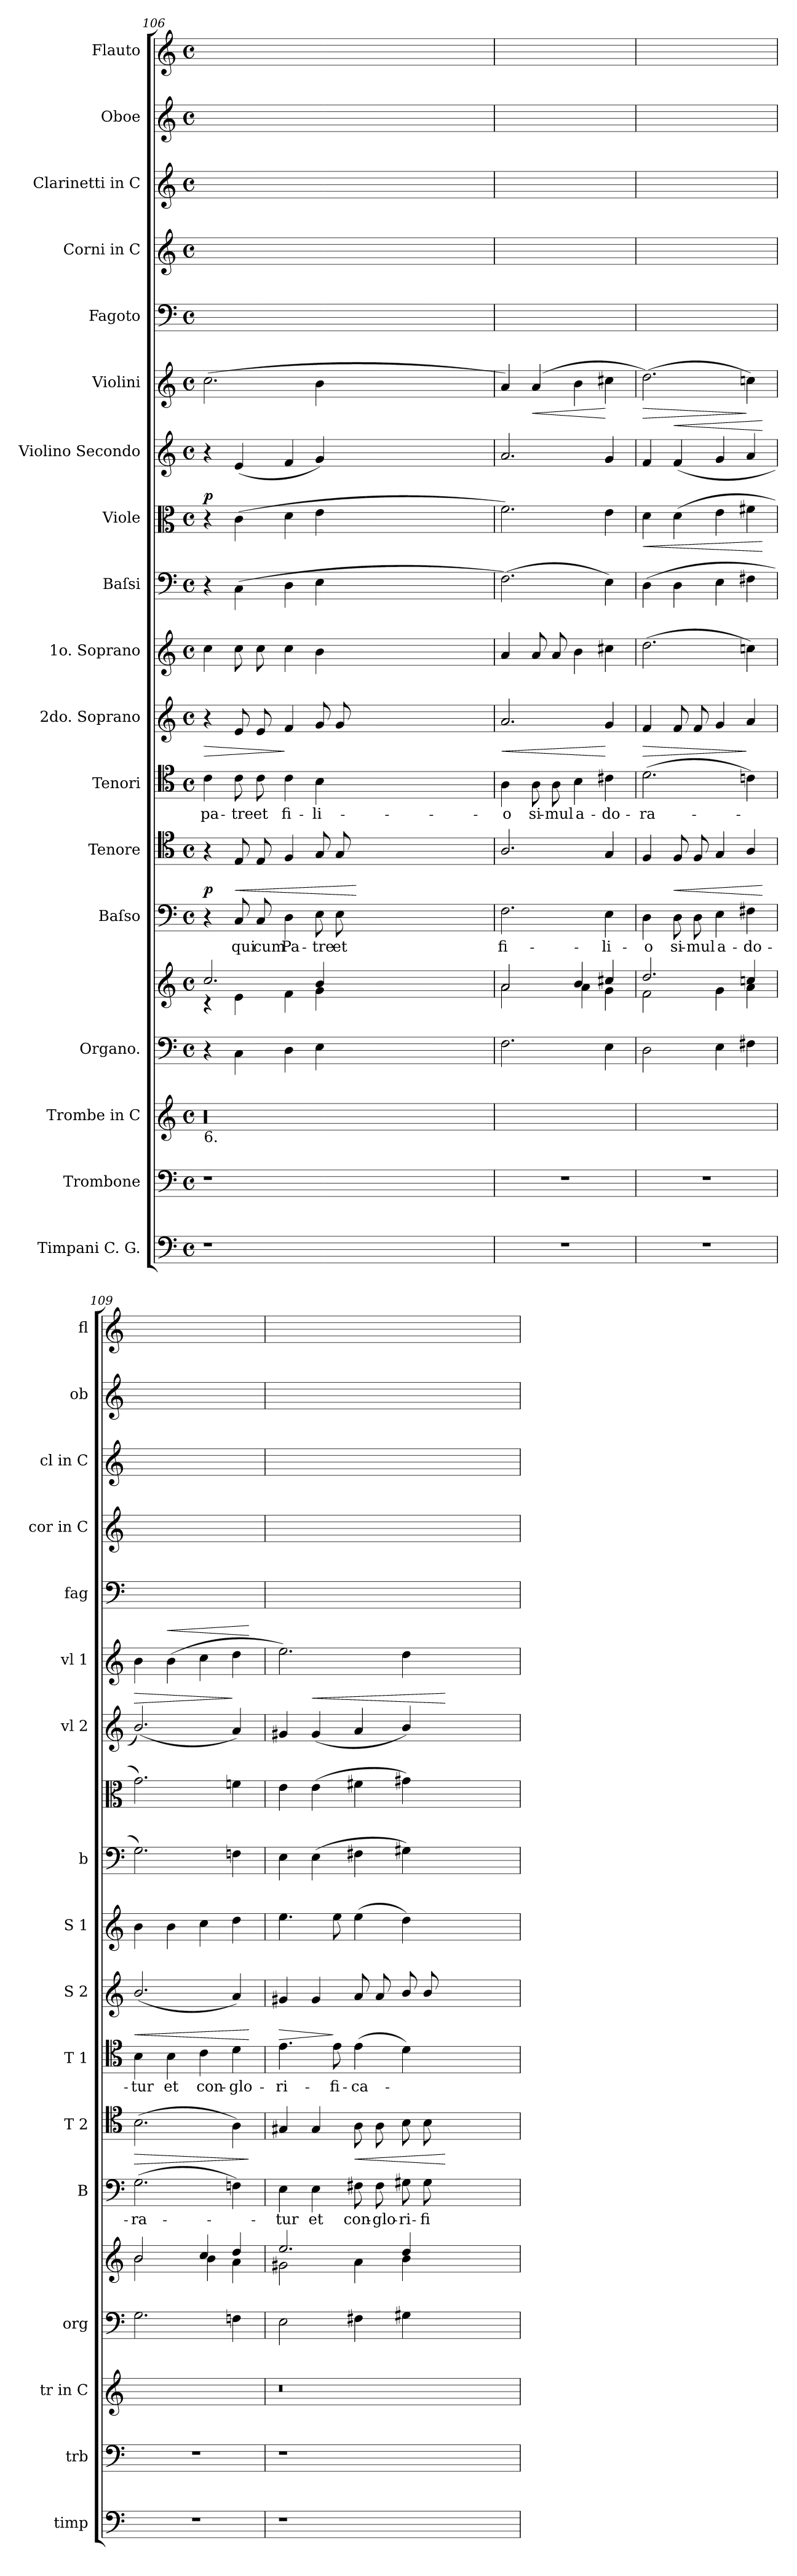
**kern	**kern	**kern	**kern	**kern	**kern	**text	**dynam	**kern	**kern	**text	**dynam	**kern	**kern	**kern	**kern	**dynam	**kern	**dynam	**kern	**dynam	**kern	**kern	**kern	**kern	**kern
*part18	*part17	*part16	*part15	*part15	*part14	*part14	*part14	*part13	*part12	*part12	*part12	*part11	*part10	*part9	*part8	*part8	*part7	*part7	*part6	*part6	*part5	*part4	*part3	*part2	*part1
*staff19	*staff18	*staff17	*staff16	*staff15	*staff14	*staff14	*staff14	*staff13	*staff12	*staff12	*staff12	*staff11	*staff10	*staff9	*staff8	*staff8	*staff7	*staff7	*staff6	*staff6	*staff5	*staff4	*staff3	*staff2	*staff1
*I"Timpani C. G.	*I"Trombone	*I"Trombe in C	*I"Organo.	*	*I"Baſso	*	*	*I"Tenore	*I"Tenori	*	*	*I"2do. Soprano	*I"1o. Soprano	*I"Baſsi	*I"Viole	*	*I"Violino Secondo	*	*I"Violini	*	*I"Fagoto	*I"Corni in C	*I"Clarinetti in C	*I"Oboe	*I"Flauto
*I'timp	*I'trb	*I'tr in C	*I'org	*	*I'B	*	*	*I'T 2	*I'T 1	*	*	*I'S 2	*I'S 1	*I'b	*	*	*I'vl 2	*	*I'vl 1	*	*I'fag	*I'cor in C	*I'cl in C	*I'ob	*I'fl
*clefF4	*clefF4	*clefG2	*clefF4	*clefG2	*clefF4	*	*	*clefC4	*clefC4	*	*	*clefG2	*clefG2	*clefF4	*clefC3	*	*clefG2	*	*clefG2	*	*clefF4	*clefG2	*clefG2	*clefG2	*clefG2
*k[]	*k[]	*k[]	*k[]	*k[]	*k[]	*	*	*k[]	*k[]	*	*	*k[]	*k[]	*k[]	*k[]	*	*k[]	*	*k[]	*	*k[]	*k[]	*k[]	*k[]	*k[]
*M4/4	*M4/4	*M4/4	*M4/4	*M4/4	*M4/4	*	*	*M4/4	*M4/4	*	*	*M4/4	*M4/4	*M4/4	*M4/4	*	*M4/4	*	*M4/4	*	*M4/4	*M4/4	*M4/4	*M4/4	*M4/4
*met(c)	*met(c)	*met(c)	*met(c)	*met(c)	*met(c)	*	*	*met(c)	*met(c)	*	*	*met(c)	*met(c)	*met(c)	*met(c)	*	*met(c)	*	*met(c)	*	*met(c)	*met(c)	*met(c)	*met(c)	*met(c)
=106	=106	=106	=106	=106	=106	=106	=106	=106	=106	=106	=106	=106	=106	=106	=106	=106	=106	=106	=106	=106	=106	=106	=106	=106	=106
*	*	*	*	*^	*	*	*	*	*	*	*	*	*	*	*	*	*	*	*	*	*	*	*	*	*
!	!	!LO:TX:b:t=6.	!	!	!	!	!	!	!	!	!	!	!	!	!	!	!	!	!	!	!	!	!	!	!	!
!	!	!	!	!	!	!	!	!LO:DY:a	!	!	!	!LO:HP:a	!	!	!	!	!LO:DY:a	!	!	!	!	!	!	!	!	!
1r	1r	00r	4r	2.cc/	4r	4r	.	p	4r	4c\	pa-	>	4r	4cc\	4r	4r	p	4r	.	(2.cc\	.	1ryy	1ryy	1ryy	1ryy	1ryy
!	!	!	!	!	!	!	!	!LO:HP:a	!	!	!	!	!	!	!	!	!	!	!	!	!	!	!	!	!	!
.	.	.	4C\	.	4e\	8C/	qui	<	8E/	8c\	-tre	.	8e/	8cc\	(4C\	(4c\	.	(4e/	.	.	.	.	.	.	.	.
.	.	.	.	.	.	8C/	cum	.	8E/	8c\	et	.	8e/	8cc\	.	.	.	.	.	.	.	.	.	.	.	.
.	.	.	4D\	.	4f\	4D\	Pa-	.	4F/	4c\	fi-	]	4f/	4cc\	4D\	4d\	.	4f/	.	.	.	.	.	.	.	.
.	.	.	4E\	4b/	4g\	8E\	-tre	.	8G/	4B\	-li-	.	8g/	4b\	4E\	4e\	.	4g/)	.	4b\	.	.	.	.	.	.
.	.	.	.	.	.	8E\	et	.	8G/	.	.	.	8g/	.	.	.	.	.	.	.	.	.	.	.	.	.
0.ryy	0.ryy	.	0.ryy	0.ryy	0.ryy	0.ryy	.	[	0.ryy	0.ryy	.	.	0.ryy	0.ryy	0.ryy	0.ryy	.	0.ryy	.	0.ryy	.	0.ryy	0.ryy	0.ryy	0.ryy	0.ryy
=107	=107	=107	=107	=107	=107	=107	=107	=107	=107	=107	=107	=107	=107	=107	=107	=107	=107	=107	=107	=107	=107	=107	=107	=107	=107	=107
!	!	!	!	!	!	!	!	!	!	!	!	!LO:HP:a	!	!	!	!	!	!	!	!	!	!	!	!	!	!
1r	1r	1ryy	2.F\	2a/	2a\	2.F\	fi-	.	2.A/	4A\	-o	<	2.a/	4a/	(2.F\)	2.f\)	.	2.a/	.	4a/)	.	1ryy	1ryy	1ryy	1ryy	1ryy
!	!	!	!	!	!	!	!	!	!	!	!	!	!	!	!	!	!	!	!	!	!LO:HP:b	!	!	!	!	!
.	.	.	.	.	.	.	.	.	.	8A\	si-	.	.	8a/	.	.	.	.	.	(4a/	<	.	.	.	.	.
.	.	.	.	.	.	.	.	.	.	8A\	-mul	.	.	8a/	.	.	.	.	.	.	.	.	.	.	.	.
.	.	.	.	4b/	4a\	.	.	.	.	4B\	a-	.	.	4b\	.	.	.	.	.	4b\	.	.	.	.	.	.
.	.	.	4E\	4cc#X/	4g\	4E\	-li-	.	4G/	4c#X\	-do-	[	4g/	4cc#X\	4E\)	4e\	.	4g/	.	4cc#X\	[	.	.	.	.	.
=108	=108	=108	=108	=108	=108	=108	=108	=108	=108	=108	=108	=108	=108	=108	=108	=108	=108	=108	=108	=108	=108	=108	=108	=108	=108	=108
!	!	!	!	!	!	!	!	!	!	!	!	!LO:HP:a	!	!	!	!	!LO:HP:b	!	!	!	!LO:HP:b	!	!	!	!	!
1r	1r	1ryy	2D\	2.dd/	2f\	4D\	-o	.	4F/	(2.d\	-ra-	>	4f/	(2.dd\	(4D\	4d\	<	4f/	.	(2.dd\)	>	1ryy	1ryy	1ryy	1ryy	1ryy
!	!	!	!	!	!	!	!	!LO:HP:a	!	!	!	!	!	!	!	!	!	!	!LO:HP:a	!	!	!	!	!	!	!
.	.	.	.	.	.	8D\	si-	<	8F/	.	.	.	8f/	.	4D\	(4d\	.	(4f/	<	.	.	.	.	.	.	.
.	.	.	.	.	.	8D\	-mul	.	8F/	.	.	.	8f/	.	.	.	.	.	.	.	.	.	.	.	.	.
.	.	.	4E\	.	4g\	4E\	a-	.	4G/	.	.	.	4g/	.	4E\	4e\	.	4g/	.	.	.	.	.	.	.	.
.	.	.	4F#X\	4ccn/	4a\	4F#X\	-do-	.	4A/	4cn\)	.	]	4a/	4ccn\)	4F#X\	4f#X\	.	4a/	.	4ccn\)	]	.	.	.	.	.
*	*	*	*	*v	*v	*	*	*	*	*	*	*	*	*	*	*	*	*	*	*	*	*	*	*	*	*
.	.	.	.	.	.	.	[	.	.	.	.	.	.	.	.	[	.	[	.	.	.	.	.	.	.
=109	=109	=109	=109	=109	=109	=109	=109	=109	=109	=109	=109	=109	=109	=109	=109	=109	=109	=109	=109	=109	=109	=109	=109	=109	=109
*	*	*	*	*^	*	*	*	*	*	*	*	*	*	*	*	*	*	*	*	*	*	*	*	*	*
!	!	!	!	!	!	!	!	!LO:HP:a	!	!	!	!LO:HP:a	!	!	!	!	!	!	!LO:HP:a	!	!	!	!	!	!	!
1r	1r	1ryy	2.G\	2b/	2b\	(2.G\	-ra-	>	(2.B\	4B\	-tur	<	(2.b/	4b\	2.G\)	2.g\)	.	(2.b/)	>	4b\	.	1ryy	1ryy	1ryy	1ryy	1ryy
!	!	!	!	!	!	!	!	!	!	!	!	!	!	!	!	!	!	!	!	!	!LO:HP:a	!	!	!	!	!
.	.	.	.	.	.	.	.	.	.	4B\	et	.	.	4b\	.	.	.	.	.	(4b\	<	.	.	.	.	.
.	.	.	.	4cc/	4b\	.	.	.	.	4c\	con-	.	.	4cc\	.	.	.	.	.	4cc\	.	.	.	.	.	.
.	.	.	4Fn\	4dd/	4a\	4Fn\)	.	.	4A\)	4d\	-glo-	.	4a/)	4dd\	4Fn\	4fn\	.	4a/)	]	4dd\	.	.	.	.	.	.
*	*	*	*	*v	*v	*	*	*	*	*	*	*	*	*	*	*	*	*	*	*	*	*	*	*	*	*
.	.	.	.	.	.	.	]	.	.	.	[	.	.	.	.	.	.	.	.	[	.	.	.	.	.
=110	=110	=110	=110	=110	=110	=110	=110	=110	=110	=110	=110	=110	=110	=110	=110	=110	=110	=110	=110	=110	=110	=110	=110	=110	=110
*	*	*	*	*^	*	*	*	*	*	*	*	*	*	*	*	*	*	*	*	*	*	*	*	*	*
!	!	!	!	!	!	!	!	!	!	!	!	!LO:HP:a	!	!	!	!	!	!	!	!	!	!	!	!	!	!
1r	1r	0r	2E\	2.ee/	2g#X\	4E\	-tur	.	4G#X/	4.e\	-ri-	>	4g#X/	4.ee\	4E\	4e\	.	4g#X/	.	2.ee\)	.	1ryy	1ryy	1ryy	1ryy	1ryy
!	!	!	!	!	!	!	!	!	!	!	!	!	!	!	!	!	!	!	!LO:HP:a	!	!	!	!	!	!	!
.	.	.	.	.	.	4E\	et	.	4G#/	.	.	.	4g#/	.	(4E\	(4e\	.	(4g#/	<	.	.	.	.	.	.	.
.	.	.	.	.	.	.	.	.	.	8e\	-fi-	]	.	8ee\	.	.	.	.	.	.	.	.	.	.	.	.
!	!	!	!	!	!	!	!	!LO:HP:a	!	!	!	!	!	!	!	!	!	!	!	!	!	!	!	!	!	!
.	.	.	4F#X\	.	4a\	8F#X\	con-	<	8A\	(4e\	-ca-	.	8a/	(4ee\	4F#X\	4f#X\	.	4a/	.	.	.	.	.	.	.	.
.	.	.	.	.	.	8F#\	-glo-	.	8A\	.	.	.	8a/	.	.	.	.	.	.	.	.	.	.	.	.	.
.	.	.	4G#X\	4dd/	4b\	8G#X\	-ri-	.	8B\	4d\)	.	.	8b/	4dd\)	4G#X\)	4g#X\)	.	4b/)	.	4dd\	.	.	.	.	.	.
.	.	.	.	.	.	8G#\	-fi-	.	8B\	.	.	.	8b/	.	.	.	.	.	.	.	.	.	.	.	.	.
1ryy	1ryy	.	1ryy	1ryy	1ryy	1ryy	.	[	1ryy	1ryy	.	.	1ryy	1ryy	1ryy	1ryy	.	1ryy	[	1ryy	.	1ryy	1ryy	1ryy	1ryy	1ryy
*	*	*	*	*v	*v	*	*	*	*	*	*	*	*	*	*	*	*	*	*	*	*	*	*	*	*	*
=	=	=	=	=	=	=	=	=	=	=	=	=	=	=	=	=	=	=	=	=	=	=	=	=	=
*-	*-	*-	*-	*-	*-	*-	*-	*-	*-	*-	*-	*-	*-	*-	*-	*-	*-	*-	*-	*-	*-	*-	*-	*-	*-
